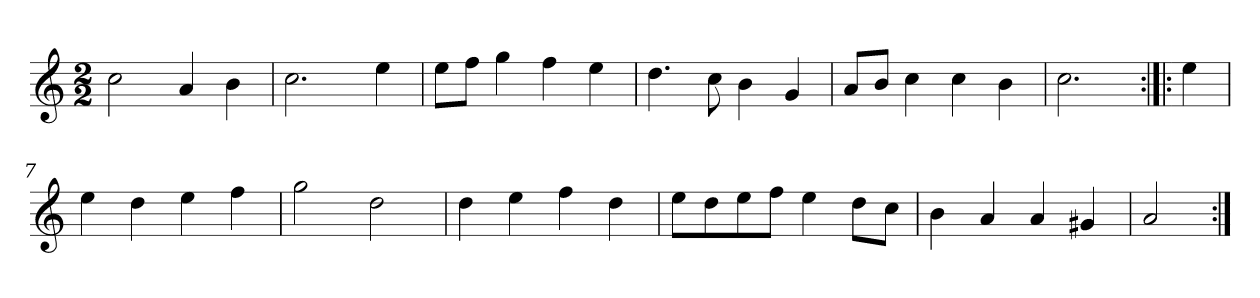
**kern
*part1
*staff1
*clefG2
*k[]
*a:
*M2/2
*MM120
=1
2cc
4a
4b
=2
2.cc
4ee
=3
8ee\L
8ff\J
4gg
4ff
4ee
=4
4.dd
8cc
4b
4g
=5
8a/L
8b/J
4cc
4cc
4b
=6
2.cc
=:|!|:
4ee
=7
4ee
4dd
4ee
4ff
=8
2gg
2dd
=9
4dd
4ee
4ff
4dd
=10
8ee\L
8dd\
8ee\
8ff\J
4ee
8dd\L
8cc\J
=11
4b
4a
4a
4g#X
=12
2a
=:|!
*-
